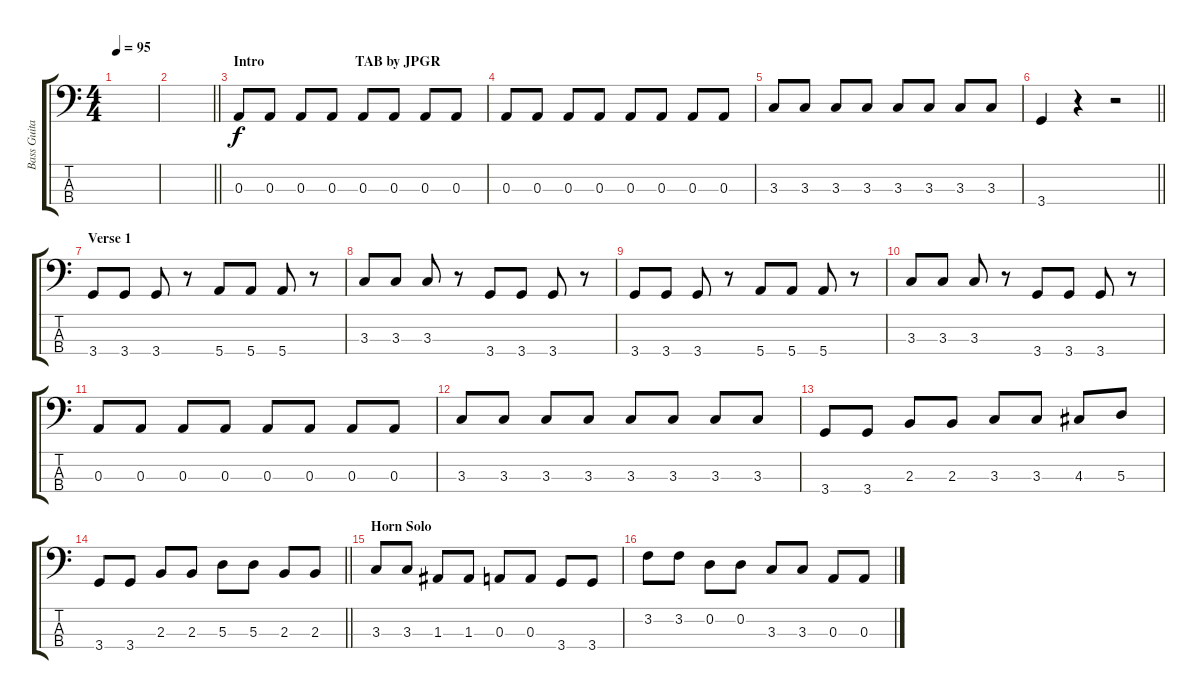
\track ("Bass Guitar (Paul McCartney)" "Bass Guita") {instrument electricbassfinger}
\staff {score tabs}
\tuning (G2 D2 A1 E1) {hide}
\ts (4 4)
\tempo 95
\clef f4
\ks c
|
\barLineRight lightlight
|
\section ("" "Intro                          TAB by JPGR")
0.3.8 0.3.8 0.3.8 0.3.8 0.3.8 0.3.8 0.3.8 0.3.8 |
0.3.8 0.3.8 0.3.8 0.3.8 0.3.8 0.3.8 0.3.8 0.3.8 |
3.3.8 3.3.8 3.3.8 3.3.8 3.3.8 3.3.8 3.3.8 3.3.8 |
\barLineRight lightlight
3.4.4 r.4 r.2 |
\section ("" "Verse 1")
3.4.8 3.4.8 3.4.8 r.8 5.4.8 5.4.8 5.4.8 r.8 |
3.3.8 3.3.8 3.3.8 r.8 3.4.8 3.4.8 3.4.8 r.8 |
3.4.8 3.4.8 3.4.8 r.8 5.4.8 5.4.8 5.4.8 r.8 |
3.3.8 3.3.8 3.3.8 r.8 3.4.8 3.4.8 3.4.8 r.8 |
0.3.8 0.3.8 0.3.8 0.3.8 0.3.8 0.3.8 0.3.8 0.3.8 |
3.3.8 3.3.8 3.3.8 3.3.8 3.3.8 3.3.8 3.3.8 3.3.8 |
3.4.8 3.4.8 2.3.8 2.3.8 3.3.8 3.3.8 4.3.8 5.3.8 |
\barLineRight lightlight
3.4.8 3.4.8 2.3.8 2.3.8 5.3.8 5.3.8 2.3.8 2.3.8 |
\section ("" "Horn Solo")
3.3.8 3.3.8 1.3.8 1.3.8 0.3.8 0.3.8 3.4.8 3.4.8 |
3.2.8 3.2.8 0.2.8 0.2.8 3.3.8 3.3.8 0.3.8 0.3.8
